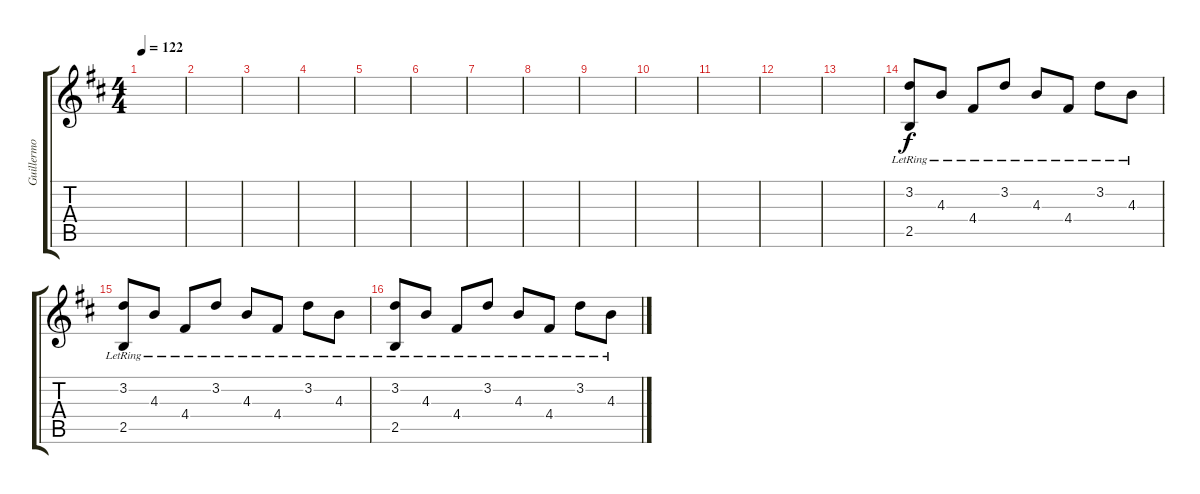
\track ("Guillermo Moreira" "Guillermo ") {instrument acousticguitarsteel}
\staff {score tabs}
\tuning (E4 B3 G3 D3 A2 E2) {hide}
\ts (4 4)
\tempo 122
\clef g2
\ks d
|
|
|
|
|
|
|
|
|
|
|
|
|
(3.2{lr} 2.5{lr}).8 4.3{lr}.8 4.4{lr}.8 3.2{lr}.8 4.3{lr}.8 4.4{lr}.8 3.2{lr}.8 4.3{lr}.8 |
(3.2{lr} 2.5{lr}).8 4.3{lr}.8 4.4{lr}.8 3.2{lr}.8 4.3{lr}.8 4.4{lr}.8 3.2{lr}.8 4.3{lr}.8 |
(3.2{lr} 2.5{lr}).8 4.3{lr}.8 4.4{lr}.8 3.2{lr}.8 4.3{lr}.8 4.4{lr}.8 3.2{lr}.8 4.3{lr}.8
